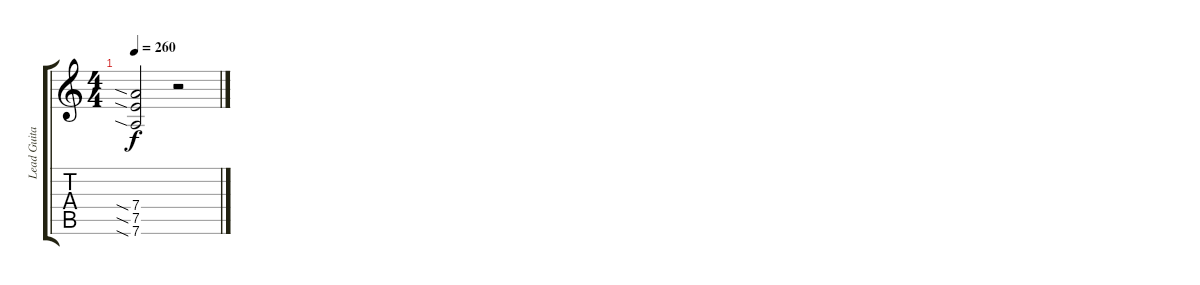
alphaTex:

\track ("Lead Guitar" "Lead Guita") {instrument overdrivenguitar}
\staff {score tabs}
\tuning (E4 B3 G3 D3 A2 D2) {hide}
\ts (4 4)
\tempo 260
\clef g2
\ks c
(7.4{sia} 7.5{sia} 7.6{sia}).2{dy f} r.2
